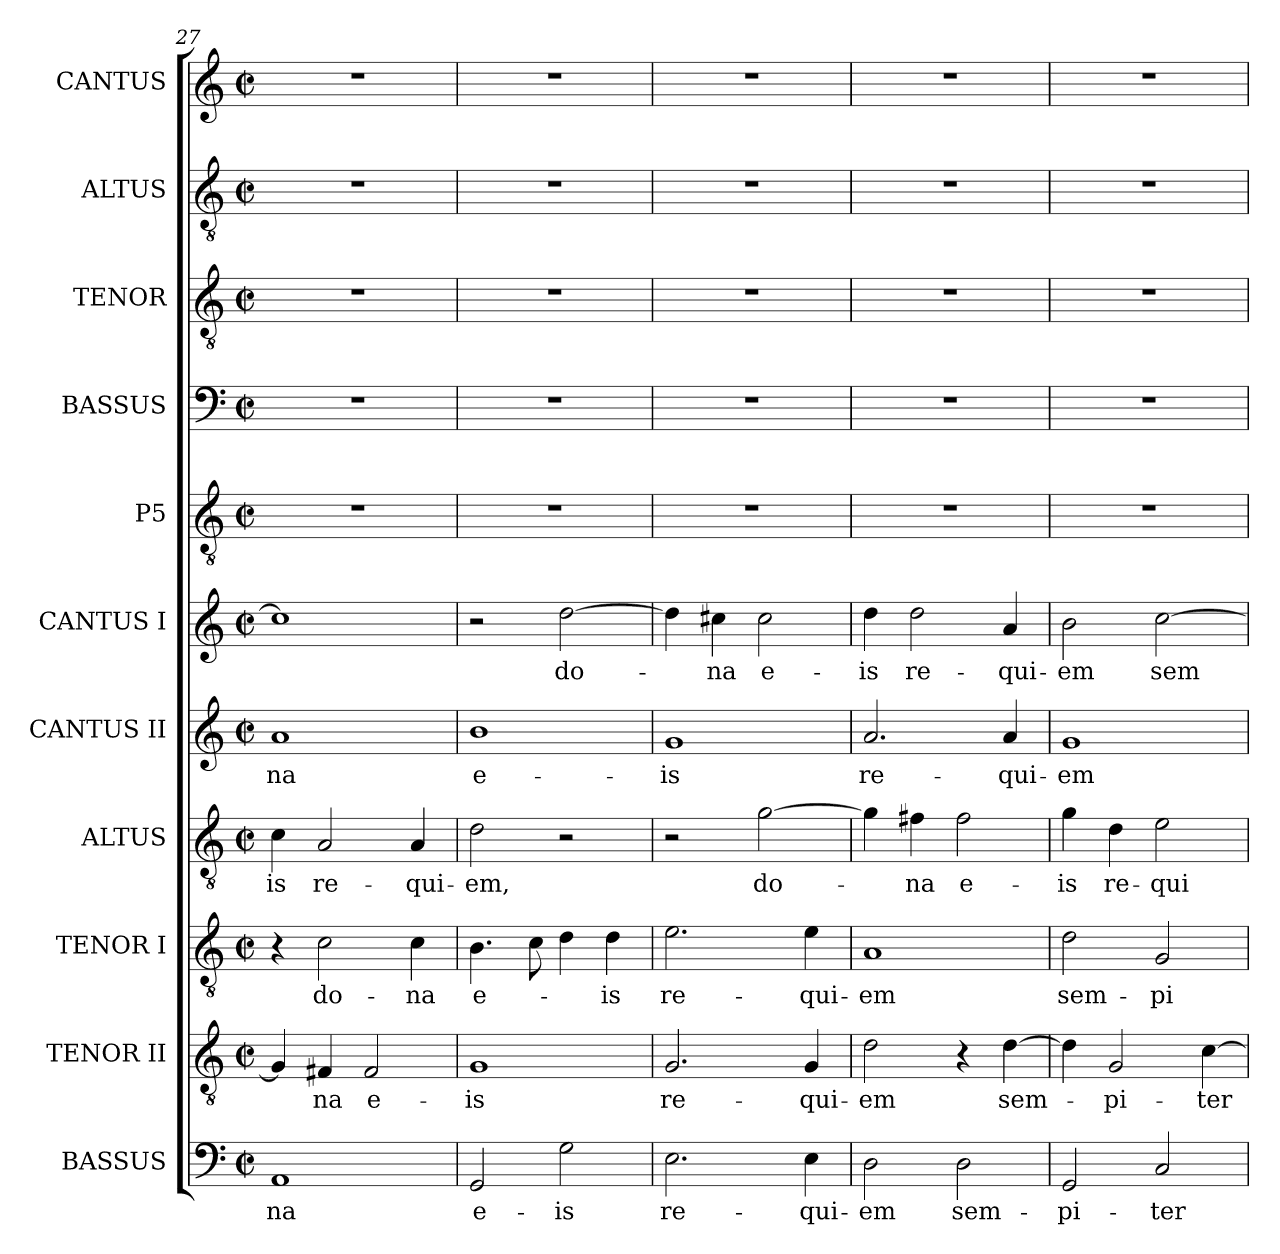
**kern	**text	**kern	**text	**kern	**text	**kern	**text	**kern	**text	**kern	**text	**kern	**kern	**kern	**kern	**kern
*part11	*part11	*part10	*part10	*part9	*part9	*part8	*part8	*part7	*part7	*part6	*part6	*part5	*part4	*part3	*part2	*part1
*staff11	*staff11	*staff10	*staff10	*staff9	*staff9	*staff8	*staff8	*staff7	*staff7	*staff6	*staff6	*staff5	*staff4	*staff3	*staff2	*staff1
*I"BASSUS	*	*I"TENOR II	*	*I"TENOR I	*	*I"ALTUS	*	*I"CANTUS II	*	*I"CANTUS I	*	*I"P5	*I"BASSUS	*I"TENOR	*I"ALTUS	*I"CANTUS
*I'B.	*	*I'T. II	*	*I'T. I	*	*I'A.	*	*I'C. II	*	*I'C. I	*	*	*I'B.	*I'T.	*I'A.	*I'C.
*clefF4	*	*clefGv2	*	*clefGv2	*	*clefGv2	*	*clefG2	*	*clefG2	*	*clefGv2	*clefF4	*clefGv2	*clefGv2	*clefG2
*	*	*ITrd7c12	*	*ITrd7c12	*	*ITrd7c12	*	*	*	*	*	*ITrd7c12	*	*ITrd7c12	*ITrd7c12	*
*k[]	*	*k[]	*	*k[]	*	*k[]	*	*k[]	*	*k[]	*	*k[]	*k[]	*k[]	*k[]	*k[]
*a:	*	*a:	*	*a:	*	*a:	*	*a:	*	*a:	*	*a:	*a:	*a:	*a:	*a:
*M2/2	*	*M2/2	*	*M2/2	*	*M2/2	*	*M2/2	*	*M2/2	*	*M2/2	*M2/2	*M2/2	*M2/2	*M2/2
*met(c|)	*	*met(c|)	*	*met(c|)	*	*met(c|)	*	*met(c|)	*	*met(c|)	*	*met(c|)	*met(c|)	*met(c|)	*met(c|)	*met(c|)
=27	=27	=27	=27	=27	=27	=27	=27	=27	=27	=27	=27	=27	=27	=27	=27	=27
!	!LO:LY:b:color=#000000	!	!	!	!	!	!	!	!	!	!	!	!	!	!	!
!	!	!	!	!	!	!	!LO:LY:b:color=#000000	!	!	!	!	!	!	!	!	!
!	!	!	!	!	!	!	!	!	!LO:LY:b:color=#000000	!	!	!	!	!	!	!
1AAi	-na	4GGi/]	.	4r	.	4Ci\	-is	1ai	-na	1cci]	.	1r	1r	1r	1r	1r
!	!	!	!LO:LY:b:color=#000000	!	!	!	!	!	!	!	!	!	!	!	!	!
!	!	!	!	!	!LO:LY:b:color=#000000	!	!	!	!	!	!	!	!	!	!	!
!	!	!	!	!	!	!	!LO:LY:b:color=#000000	!	!	!	!	!	!	!	!	!
.	.	4FF#Xi/	-na	2Ci\	do-	2AAi/	re-	.	.	.	.	.	.	.	.	.
!	!	!	!LO:LY:b:color=#000000	!	!	!	!	!	!	!	!	!	!	!	!	!
.	.	2FF#i/	e-	.	.	.	.	.	.	.	.	.	.	.	.	.
!	!	!	!	!	!LO:LY:b:color=#000000	!	!	!	!	!	!	!	!	!	!	!
!	!	!	!	!	!	!	!LO:LY:b:color=#000000	!	!	!	!	!	!	!	!	!
.	.	.	.	4Ci\	-na	4AAi/	-qui-	.	.	.	.	.	.	.	.	.
=28	=28	=28	=28	=28	=28	=28	=28	=28	=28	=28	=28	=28	=28	=28	=28	=28
!	!LO:LY:b:color=#000000	!	!	!	!	!	!	!	!	!	!	!	!	!	!	!
!	!	!	!LO:LY:b:color=#000000	!	!	!	!	!	!	!	!	!	!	!	!	!
!	!	!	!	!	!LO:LY:b:color=#000000	!	!	!	!	!	!	!	!	!	!	!
!	!	!	!	!	!	!	!LO:LY:b:color=#000000	!	!	!	!	!	!	!	!	!
!	!	!	!	!	!	!	!	!	!LO:LY:b:color=#000000	!	!	!	!	!	!	!
2GGi/	e-	1GGi	-is	4.BBi\	e-	2Di\	-em,	1bi	e-	2r	.	1r	1r	1r	1r	1r
.	.	.	.	8Ci\	.	.	.	.	.	.	.	.	.	.	.	.
!	!LO:LY:b:color=#000000	!	!	!	!	!	!	!	!	!	!	!	!	!	!	!
!	!	!	!	!	!	!	!	!	!	!	!LO:LY:b:color=#000000	!	!	!	!	!
2Gi\	-is	.	.	4Di\	.	2r	.	.	.	[2ddi\	do-	.	.	.	.	.
!	!	!	!	!	!LO:LY:b:color=#000000	!	!	!	!	!	!	!	!	!	!	!
.	.	.	.	4Di\	-is	.	.	.	.	.	.	.	.	.	.	.
=29	=29	=29	=29	=29	=29	=29	=29	=29	=29	=29	=29	=29	=29	=29	=29	=29
!	!LO:LY:b:color=#000000	!	!	!	!	!	!	!	!	!	!	!	!	!	!	!
!	!	!	!LO:LY:b:color=#000000	!	!	!	!	!	!	!	!	!	!	!	!	!
!	!	!	!	!	!LO:LY:b:color=#000000	!	!	!	!	!	!	!	!	!	!	!
!	!	!	!	!	!	!	!	!	!LO:LY:b:color=#000000	!	!	!	!	!	!	!
2.Ei\	re-	2.GGi/	re-	2.Ei\	re-	2r	.	1gi	-is	4ddi\]	.	1r	1r	1r	1r	1r
!	!	!	!	!	!	!	!	!	!	!	!LO:LY:b:color=#000000	!	!	!	!	!
.	.	.	.	.	.	.	.	.	.	4cc#Xi\	-na	.	.	.	.	.
!	!	!	!	!	!	!	!LO:LY:b:color=#000000	!	!	!	!	!	!	!	!	!
!	!	!	!	!	!	!	!	!	!	!	!LO:LY:b:color=#000000	!	!	!	!	!
.	.	.	.	.	.	[2Gi\	do-	.	.	2cc#i\	e-	.	.	.	.	.
!	!LO:LY:b:color=#000000	!	!	!	!	!	!	!	!	!	!	!	!	!	!	!
!	!	!	!LO:LY:b:color=#000000	!	!	!	!	!	!	!	!	!	!	!	!	!
!	!	!	!	!	!LO:LY:b:color=#000000	!	!	!	!	!	!	!	!	!	!	!
4Ei\	-qui-	4GGi/	-qui-	4Ei\	-qui-	.	.	.	.	.	.	.	.	.	.	.
=30	=30	=30	=30	=30	=30	=30	=30	=30	=30	=30	=30	=30	=30	=30	=30	=30
!	!LO:LY:b:color=#000000	!	!	!	!	!	!	!	!	!	!	!	!	!	!	!
!	!	!	!LO:LY:b:color=#000000	!	!	!	!	!	!	!	!	!	!	!	!	!
!	!	!	!	!	!LO:LY:b:color=#000000	!	!	!	!	!	!	!	!	!	!	!
!	!	!	!	!	!	!	!	!	!LO:LY:b:color=#000000	!	!	!	!	!	!	!
!	!	!	!	!	!	!	!	!	!	!	!LO:LY:b:color=#000000	!	!	!	!	!
2Di\	-em	2Di\	-em	1AAi	-em	4Gi\]	.	2.ai/	re-	4ddi\	-is	1r	1r	1r	1r	1r
!	!	!	!	!	!	!	!LO:LY:b:color=#000000	!	!	!	!	!	!	!	!	!
!	!	!	!	!	!	!	!	!	!	!	!LO:LY:b:color=#000000	!	!	!	!	!
.	.	.	.	.	.	4F#Xi\	-na	.	.	2ddi\	re-	.	.	.	.	.
!	!LO:LY:b:color=#000000	!	!	!	!	!	!	!	!	!	!	!	!	!	!	!
!	!	!	!	!	!	!	!LO:LY:b:color=#000000	!	!	!	!	!	!	!	!	!
2Di\	sem-	4r	.	.	.	2F#i\	e-	.	.	.	.	.	.	.	.	.
!	!	!	!LO:LY:b:color=#000000	!	!	!	!	!	!	!	!	!	!	!	!	!
!	!	!	!	!	!	!	!	!	!LO:LY:b:color=#000000	!	!	!	!	!	!	!
!	!	!	!	!	!	!	!	!	!	!	!LO:LY:b:color=#000000	!	!	!	!	!
.	.	[4Di\	sem-	.	.	.	.	4ai/	-qui-	4ai/	-qui-	.	.	.	.	.
!!LO:LB:g=z
=31	=31	=31	=31	=31	=31	=31	=31	=31	=31	=31	=31	=31	=31	=31	=31	=31
!	!LO:LY:b:color=#000000	!	!	!	!	!	!	!	!	!	!	!	!	!	!	!
!	!	!	!	!	!LO:LY:b:color=#000000	!	!	!	!	!	!	!	!	!	!	!
!	!	!	!	!	!	!	!LO:LY:b:color=#000000	!	!	!	!	!	!	!	!	!
!	!	!	!	!	!	!	!	!	!LO:LY:b:color=#000000	!	!	!	!	!	!	!
!	!	!	!	!	!	!	!	!	!	!	!LO:LY:b:color=#000000	!	!	!	!	!
2GGi/	-pi-	4Di\]	.	2Di\	sem-	4Gi\	-is	1gi	-em	2bi\	-em	1r	1r	1r	1r	1r
!	!	!	!LO:LY:b:color=#000000	!	!	!	!	!	!	!	!	!	!	!	!	!
!	!	!	!	!	!	!	!LO:LY:b:color=#000000	!	!	!	!	!	!	!	!	!
.	.	2GGi/	-pi-	.	.	4Di\	re-	.	.	.	.	.	.	.	.	.
!	!LO:LY:b:color=#000000	!	!	!	!	!	!	!	!	!	!	!	!	!	!	!
!	!	!	!	!	!LO:LY:b:color=#000000	!	!	!	!	!	!	!	!	!	!	!
!	!	!	!	!	!	!	!LO:LY:b:color=#000000	!	!	!	!	!	!	!	!	!
!	!	!	!	!	!	!	!	!	!	!	!LO:LY:b:color=#000000	!	!	!	!	!
2Ci/	-ter-	.	.	2GGi/	-pi-	2Ei\	-qui-	.	.	[2cci\	sem-	.	.	.	.	.
!	!	!	!LO:LY:b:color=#000000	!	!	!	!	!	!	!	!	!	!	!	!	!
.	.	[4Ci\	-ter-	.	.	.	.	.	.	.	.	.	.	.	.	.
=	=	=	=	=	=	=	=	=	=	=	=	=	=	=	=	=
*-	*-	*-	*-	*-	*-	*-	*-	*-	*-	*-	*-	*-	*-	*-	*-	*-
